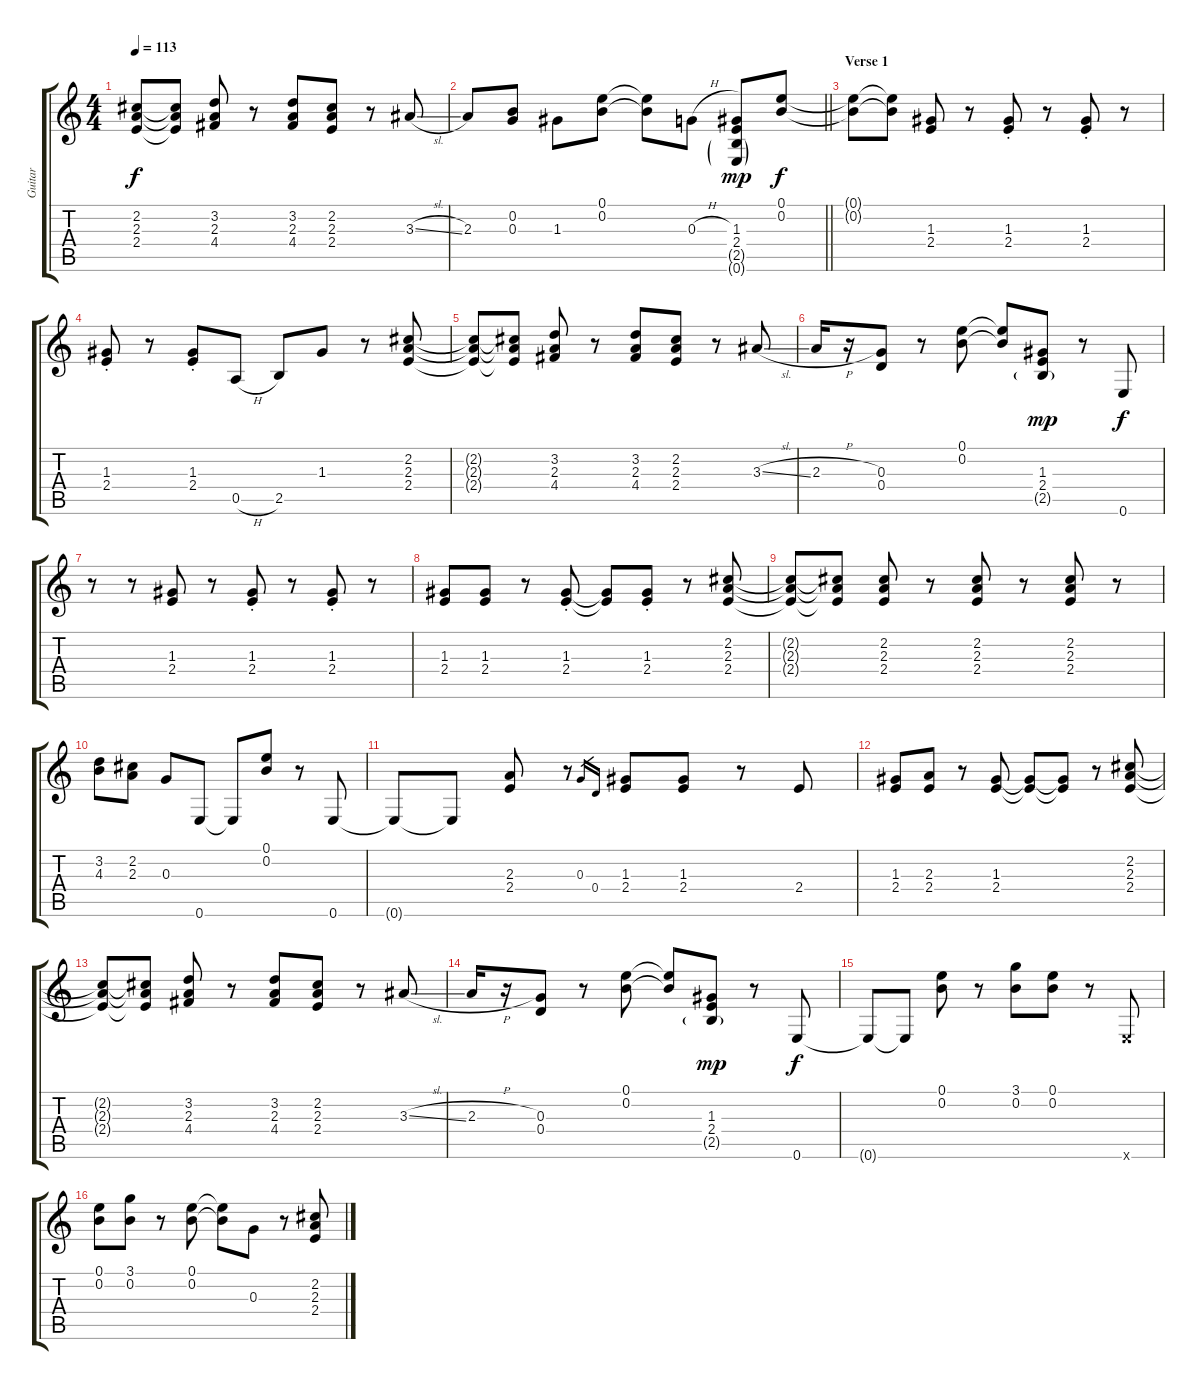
\track ("Guitar" "Guitar") {instrument acousticguitarsteel}
\staff {score tabs}
\tuning (E4 B3 G3 D3 A2 E2) {hide}
\ts (4 4)
\tempo 113
\clef g2
\ks c
(2.2{t} 2.3{t} 2.4{t}).8{dy f} (2.2{t} 2.3{t} 2.4{t}).8 (3.2 2.3 4.4).8 r.8 (3.2 2.3 4.4).8 (2.2 2.3 2.4).8 r.8 3.3{sl}.8 |
\barLineRight lightlight
2.3.8 (0.2 0.3).8 1.3.8 (0.1 0.2).8 (0.1{t} 0.2{t}).8 0.3{h}.8 (1.3 2.4 2.5{g} 0.6{g}).8{dy mp} (0.1 0.2).8{dy f} |
\section ("" "Verse 1")
(0.1{t} 0.2{t}).8 (0.1{t} 0.2{t}).8 (1.3 2.4).8 r.8 (1.3{st} 2.4{st}).8 r.8 (1.3{st} 2.4{st}).8 r.8 |
(1.3{st} 2.4{st}).8 r.8 (1.3{st} 2.4{st}).8 0.5{h}.8 2.5.8 1.3.8 r.8 (2.2 2.3 2.4).8 |
(2.2{t} 2.3{t} 2.4{t}).8 (2.2{t} 2.3{t} 2.4{t}).8 (3.2 2.3 4.4).8 r.8 (3.2 2.3 4.4).8 (2.2 2.3 2.4).8 r.8 3.3{sl}.8 |
2.3{h}.16 r.16 (0.3 0.4).8 r.8 (0.1 0.2).8 (0.1{t} 0.2{t}).8 (1.3 2.4 2.5{g}).8{dy mp} r.8 0.6.8{dy f} |
r.8 r.8 (1.3 2.4).8 r.8 (1.3{st} 2.4{st}).8 r.8 (1.3{st} 2.4{st}).8 r.8 |
(1.3 2.4).8 (1.3 2.4).8 r.8 (1.3{st} 2.4{st}).8 (1.3{t} 2.4{t}).8 (1.3{st} 2.4{st}).8 r.8 (2.2 2.3 2.4).8 |
(2.2{t} 2.3{t} 2.4{t}).8 (2.2{t} 2.3{t} 2.4{t}).8 (2.2 2.3 2.4).8 r.8 (2.2 2.3 2.4).8 r.8 (2.2 2.3 2.4).8 r.8 |
(3.2 4.3).8 (2.2 2.3).8 0.3.8 0.6.8 0.6{t}.8 (0.1 0.2).8 r.8 0.6.8 |
0.6{t}.8 0.6{t}.8 (2.3 2.4).8 r.8 0.3.16{gr} 0.4.16{gr} (1.3 2.4).8 (1.3 2.4).8 r.8 2.4.8 |
(1.3 2.4).8 (2.3 2.4).8 r.8 (1.3 2.4).8 (1.3{t} 2.4{t}).8 (1.3{t} 2.4{t}).8 r.8 (2.2 2.3 2.4).8 |
(2.2{t} 2.3{t} 2.4{t}).8 (2.2{t} 2.3{t} 2.4{t}).8 (3.2 2.3 4.4).8 r.8 (3.2 2.3 4.4).8 (2.2 2.3 2.4).8 r.8 3.3{sl}.8 |
2.3{h}.16 r.16 (0.3 0.4).8 r.8 (0.1 0.2).8 (0.1{t} 0.2{t}).8 (1.3 2.4 2.5{g}).8{dy mp} r.8 0.6.8{dy f} |
0.6{t}.8 0.6{t}.8 (0.1 0.2).8 r.8 (3.1 0.2).8 (0.1 0.2).8 r.8 0.6{x}.8 |
(0.1 0.2).8 (3.1 0.2).8 r.8 (0.1 0.2).8 (0.1{t} 0.2{t}).8 0.3.8 r.8 (2.2 2.3 2.4).8
